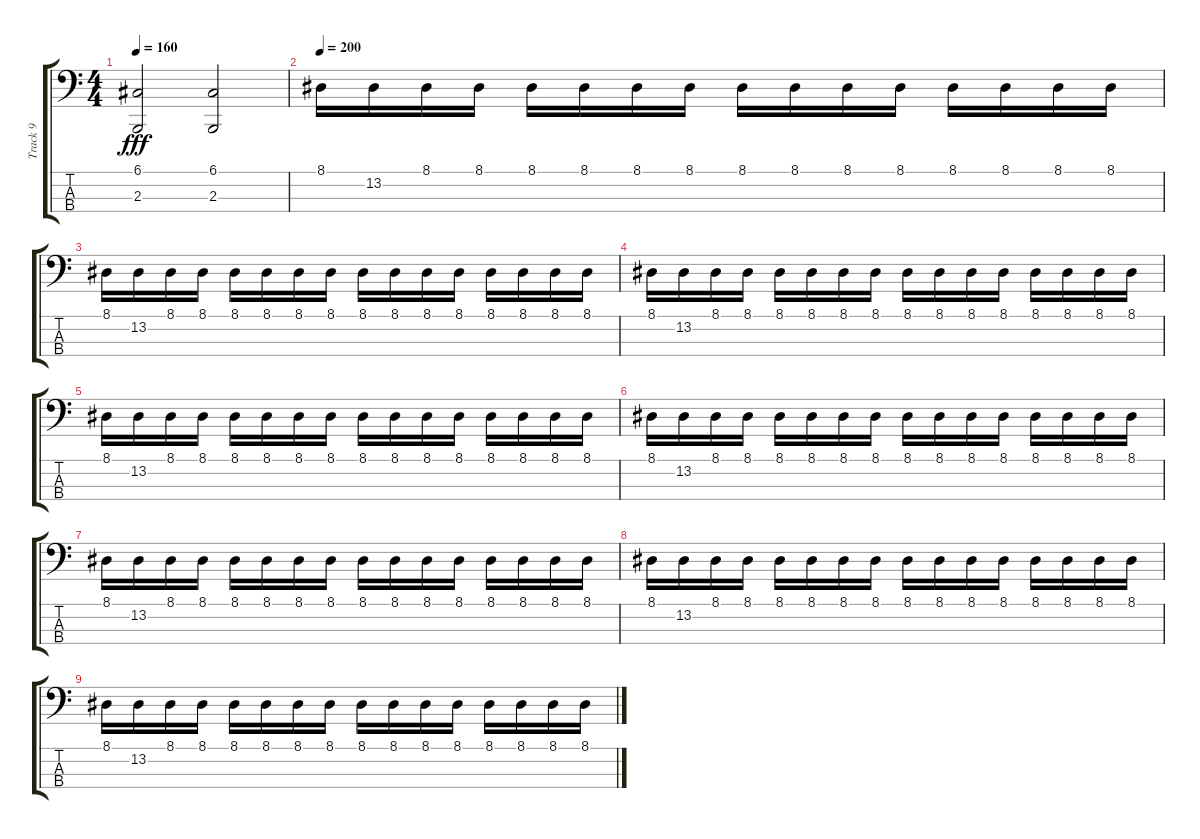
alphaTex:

\track ("Track 9" "Track 9") {instrument acousticgrandpiano}
\staff {score tabs}
\tuning (G2 D2 A1 E1) {hide}
\ts (4 4)
\tempo 160
\clef f4
\ks c
(6.1 2.3).2{dy fff} (6.1 2.3).2 |
\tempo 200
8.1.16 13.2.16 8.1.16 8.1.16 8.1.16 8.1.16 8.1.16 8.1.16 8.1.16 8.1.16 8.1.16 8.1.16 8.1.16 8.1.16 8.1.16 8.1.16 |
8.1.16 13.2.16 8.1.16 8.1.16 8.1.16 8.1.16 8.1.16 8.1.16 8.1.16 8.1.16 8.1.16 8.1.16 8.1.16 8.1.16 8.1.16 8.1.16 |
8.1.16 13.2.16 8.1.16 8.1.16 8.1.16 8.1.16 8.1.16 8.1.16 8.1.16 8.1.16 8.1.16 8.1.16 8.1.16 8.1.16 8.1.16 8.1.16 |
8.1.16 13.2.16 8.1.16 8.1.16 8.1.16 8.1.16 8.1.16 8.1.16 8.1.16 8.1.16 8.1.16 8.1.16 8.1.16 8.1.16 8.1.16 8.1.16 |
8.1.16 13.2.16 8.1.16 8.1.16 8.1.16 8.1.16 8.1.16 8.1.16 8.1.16 8.1.16 8.1.16 8.1.16 8.1.16 8.1.16 8.1.16 8.1.16 |
8.1.16 13.2.16 8.1.16 8.1.16 8.1.16 8.1.16 8.1.16 8.1.16 8.1.16 8.1.16 8.1.16 8.1.16 8.1.16 8.1.16 8.1.16 8.1.16 |
8.1.16 13.2.16 8.1.16 8.1.16 8.1.16 8.1.16 8.1.16 8.1.16 8.1.16 8.1.16 8.1.16 8.1.16 8.1.16 8.1.16 8.1.16 8.1.16 |
8.1.16 13.2.16 8.1.16 8.1.16 8.1.16 8.1.16 8.1.16 8.1.16 8.1.16 8.1.16 8.1.16 8.1.16 8.1.16 8.1.16 8.1.16 8.1.16
